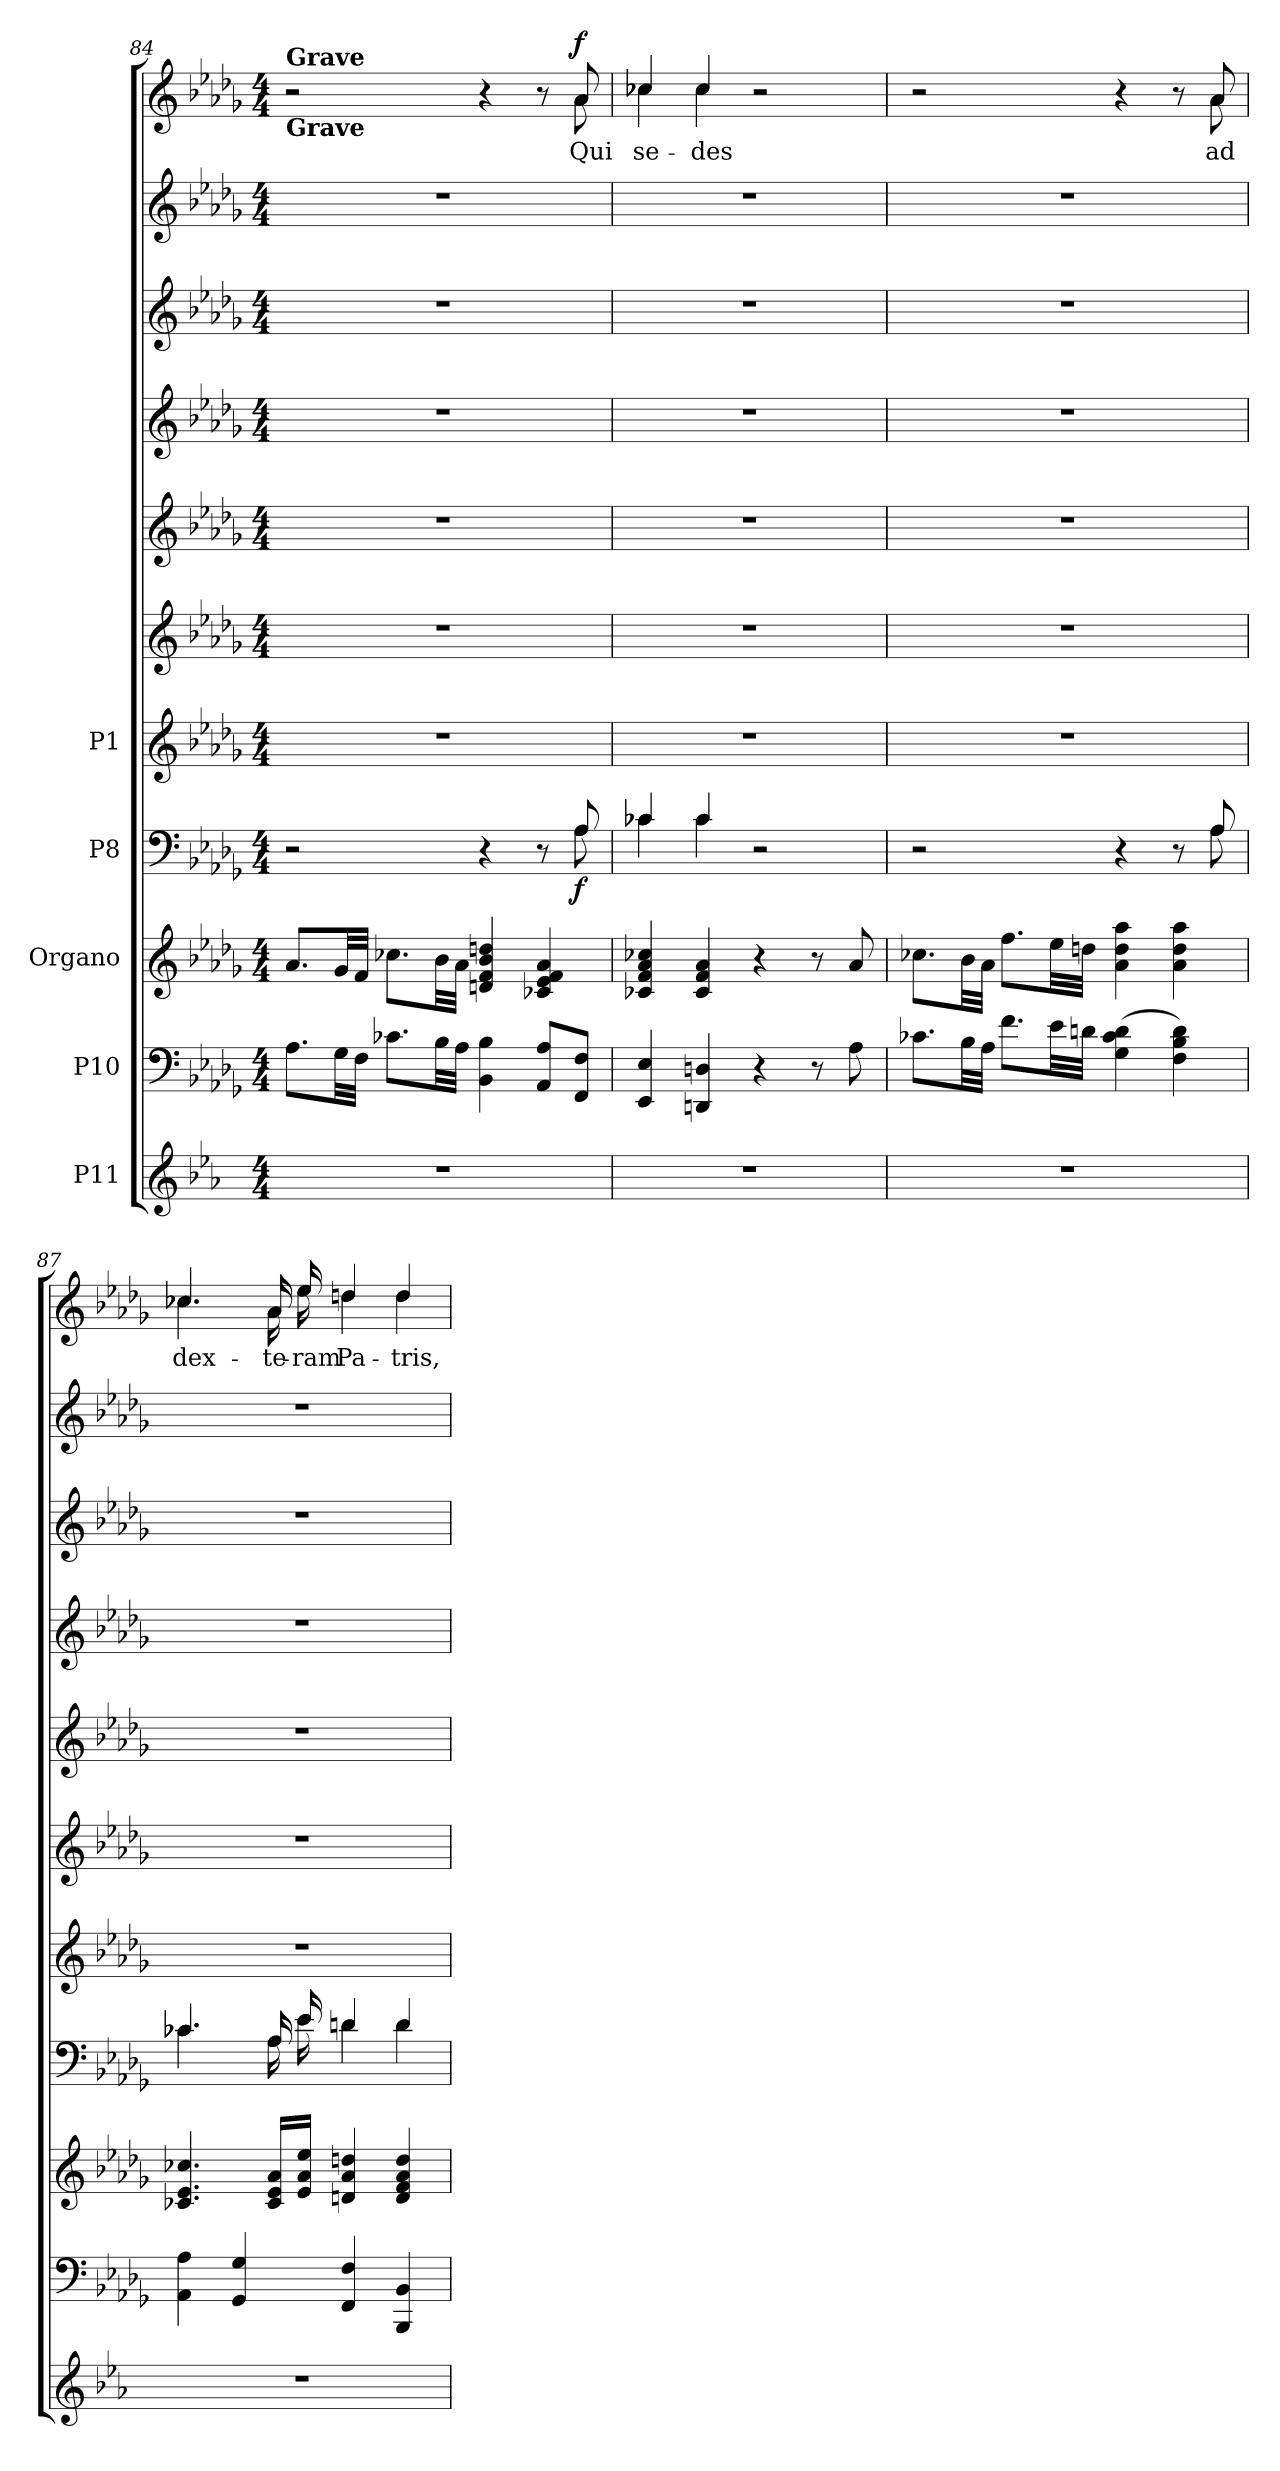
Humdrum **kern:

**kern	**kern	**kern	**kern	**dynam	**kern	**kern	**kern	**kern	**kern	**kern	**kern	**text	**dynam
*part5	*part4	*part3	*part2	*part2	*part1	*part1	*part1	*part1	*part1	*part1	*part1	*part1	*part1
*staff11	*staff10	*staff9	*staff8	*staff8	*staff7	*staff6	*staff5	*staff4	*staff3	*staff2	*staff1	*staff1	*staff1/2/3/4/5/6/7
*I"P11	*I"P10	*I"Organo	*I"P8	*	*I"P1	*	*	*	*	*	*	*	*
!!LO:LB:g=z
*clefG2	*clefF4	*clefG2	*clefF4	*	*clefG2	*clefG2	*clefG2	*clefG2	*clefG2	*clefG2	*clefG2	*	*
*k[b-e-a-]	*k[b-e-a-d-g-]	*k[b-e-a-d-g-]	*k[b-e-a-d-g-]	*	*k[b-e-a-d-g-]	*k[b-e-a-d-g-]	*k[b-e-a-d-g-]	*k[b-e-a-d-g-]	*k[b-e-a-d-g-]	*k[b-e-a-d-g-]	*k[b-e-a-d-g-]	*	*
*E-:	*D-:	*D-:	*D-:	*	*D-:	*D-:	*D-:	*D-:	*D-:	*D-:	*D-:	*	*
*M4/4	*M4/4	*M4/4	*M4/4	*	*M4/4	*M4/4	*M4/4	*M4/4	*M4/4	*M4/4	*M4/4	*	*
*MM50	*MM50	*MM50	*MM50	*	*MM50	*MM50	*MM50	*MM50	*MM50	*MM50	*MM50	*	*
=84	=84	=84	=84	=84	=84	=84	=84	=84	=84	=84	=84	=84	=84
*	*	*	*^	*	*	*	*	*	*	*	*^	*	*
!	!	!	!	!	!	!	!	!	!	!	!	!LO:TX:a:B:t=Grave	!	!	!
!	!	!	!	!	!	!	!	!	!	!	!	!LO:TX:b:B:t=Grave	!	!	!
1r	8.A-i\L	8.a-i/L	2r	2ryy	.	1r	1r	1r	1r	1r	1r	2r	2ryy	.	.
.	32G-i\LL	32g-i/LL	.	.	.	.	.	.	.	.	.	.	.	.	.
.	32Fi\JJJ	32fi/JJJ	.	.	.	.	.	.	.	.	.	.	.	.	.
.	8.c-Xi\L	8.cc-Xi\L	.	.	.	.	.	.	.	.	.	.	.	.	.
.	32B-i\LL	32b-i\LL	.	.	.	.	.	.	.	.	.	.	.	.	.
.	32A-i\JJJ	32a-i\JJJ	.	.	.	.	.	.	.	.	.	.	.	.	.
.	4BB-i\ 4B-i	4dni/ 4fi 4b-i 4ddni	4r	4ryy	.	.	.	.	.	.	.	4r	4ryy	.	.
.	8AA-i/ 8A-iL	4c-Xi/ 4e-i 4fi 4a-i	8r	8ryy	.	.	.	.	.	.	.	8r	8ryy	.	.
!	!	!	!	!	!	!	!	!	!	!	!	!	!	!LO:LY:b:color=#000000	!
.	8FFi/ 8FiJ	.	8A-i/	8A-i\	f	.	.	.	.	.	.	8a-i/	8a-i\	Qui	f
=85	=85	=85	=85	=85	=85	=85	=85	=85	=85	=85	=85	=85	=85	=85	=85
!	!	!	!	!	!	!	!	!	!	!	!	!	!	!LO:LY:b:color=#000000	!
1r	4EE-i/ 4E-i	4c-Xi/ 4fi 4a-i 4cc-Xi	4c-Xi/	4c-i\	.	1r	1r	1r	1r	1r	1r	4cc-Xi/	4cc-i\	se-	.
!	!	!	!	!	!	!	!	!	!	!	!	!	!	!LO:LY:b:color=#000000	!
.	4DDni/ 4Dni	4c-i/ 4fi 4a-i	4c-i/	4c-i\	.	.	.	.	.	.	.	4cc-i/	4cc-i\	-des	.
.	4r	4r	2r	2ryy	.	.	.	.	.	.	.	2r	2ryy	.	.
.	8r	8r	.	.	.	.	.	.	.	.	.	.	.	.	.
.	8A-i\	8a-i/	.	.	.	.	.	.	.	.	.	.	.	.	.
=86	=86	=86	=86	=86	=86	=86	=86	=86	=86	=86	=86	=86	=86	=86	=86
1r	8.c-Xi\L	8.cc-Xi\L	2r	2ryy	.	1r	1r	1r	1r	1r	1r	2r	2ryy	.	.
.	32B-i\LL	32b-i\LL	.	.	.	.	.	.	.	.	.	.	.	.	.
.	32A-i\JJJ	32a-i\JJJ	.	.	.	.	.	.	.	.	.	.	.	.	.
.	8.fi\L	8.ffi\L	.	.	.	.	.	.	.	.	.	.	.	.	.
.	32e-i\LL	32ee-i\LL	.	.	.	.	.	.	.	.	.	.	.	.	.
.	32dni\JJJ	32ddni\JJJ	.	.	.	.	.	.	.	.	.	.	.	.	.
.	(4G-i\ 4c-i 4di	4a-i\ 4ddi 4aa-i	4r	4ryy	.	.	.	.	.	.	.	4r	4ryy	.	.
.	4Fi\ 4B-i 4di)	4a-i\ 4ddi 4aa-i	8r	8ryy	.	.	.	.	.	.	.	8r	8ryy	.	.
!	!	!	!	!	!	!	!	!	!	!	!	!	!	!LO:LY:b:color=#000000	!
.	.	.	8A-i/	8A-i\	.	.	.	.	.	.	.	8a-i/	8a-i\	ad	.
=87	=87	=87	=87	=87	=87	=87	=87	=87	=87	=87	=87	=87	=87	=87	=87
!	!	!	!	!	!	!	!	!	!	!	!	!	!	!LO:LY:b:color=#000000	!
1r	4AA-i\ 4A-i	4.c-Xi/ 4.e-i 4.cc-Xi	4.c-Xi/	4.c-i\	.	1r	1r	1r	1r	1r	1r	4.cc-Xi/	4.cc-i\	dex-	.
.	4GG-i/ 4G-i	.	.	.	.	.	.	.	.	.	.	.	.	.	.
!	!	!	!	!	!	!	!	!	!	!	!	!	!	!LO:LY:b:color=#000000	!
.	.	16c-i/ 16e-i 16a-iLL	16A-i/	16A-i\	.	.	.	.	.	.	.	16a-i/	16a-i\	-te-	.
!	!	!	!	!	!	!	!	!	!	!	!	!	!	!LO:LY:b:color=#000000	!
.	.	16e-i/ 16a-i 16ee-iJJ	16e-i/	16e-i\	.	.	.	.	.	.	.	16ee-i/	16ee-i\	-ram	.
!	!	!	!	!	!	!	!	!	!	!	!	!	!	!LO:LY:b:color=#000000	!
.	4FFi/ 4Fi	4dni/ 4a-i 4ddni	4dni/	4di\	.	.	.	.	.	.	.	4ddni/	4ddi\	Pa-	.
!	!	!	!	!	!	!	!	!	!	!	!	!	!	!LO:LY:b:color=#000000	!
.	4BBB-i/ 4BB-i	4di/ 4fi 4a-i 4ddi	4di/	4di\	.	.	.	.	.	.	.	4ddi/	4ddi\	-tris,	.
*	*	*	*v	*v	*	*	*	*	*	*	*	*v	*v	*	*
=	=	=	=	=	=	=	=	=	=	=	=	=	=
*-	*-	*-	*-	*-	*-	*-	*-	*-	*-	*-	*-	*-	*-
